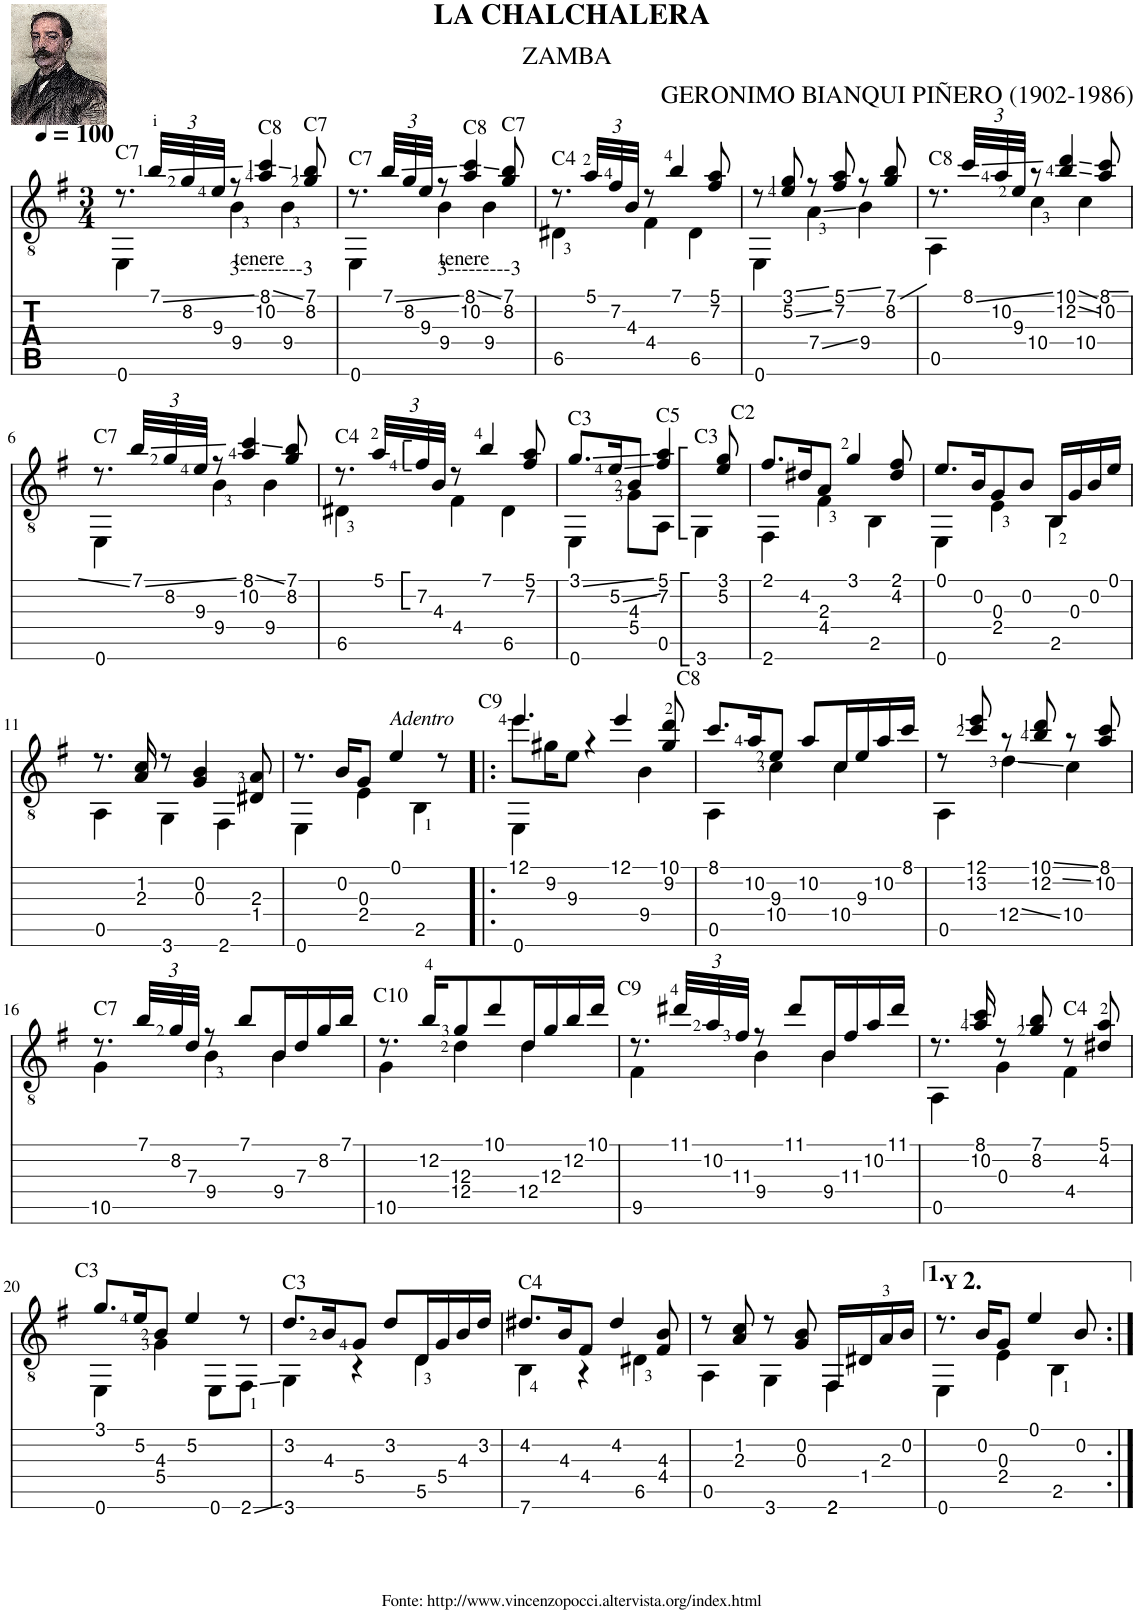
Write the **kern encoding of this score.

**kern	**kern
*part1	*part1
*staff2	*staff1
*I"Guitar	*
*I'Guit.	*
*stria6	*
*	*clefGv2
*k[f#]	*k[f#]
*M3/4	*M3/4
*MM100	*MM100
=1	=1
*^	*^
!	!	!LO:TX:a:t=C7	!
8.r	4EE	8.r	4EE\
*Xbrackettup	*	*Xbrackettup	*
48bLLL	.	48b/LLL	.
48g	.	48g/	.
48eJJJ	.	48e/JJJ	.
!LO:TX:a:t=3---------3	!	!	!
8r	4B	8r	4B\
!	!	!LO:TX:a:t=C8	!
!LO:TX:a:t=tenere	!	!	!
4a 4cc	.	4a/ 4cc/	.
.	4B	.	4B\
!	!	!LO:TX:a:t=C7	!
8g 8b	.	8g/ 8b/	.
=2	=2	=2	=2
!	!	!LO:TX:a:t=C7	!
8.r	4EE	8.r	4EE\
48bLLL	.	48b/LLL	.
48g	.	48g/	.
48eJJJ	.	48e/JJJ	.
!LO:TX:a:t=3---------3	!	!	!
8r	4B	8r	4B\
!	!	!LO:TX:a:t=C8	!
!LO:TX:a:t=tenere	!	!	!
4a 4cc	.	4a/ 4cc/	.
.	4B	.	4B\
!	!	!LO:TX:a:t=C7	!
8g 8b	.	8g/ 8b/	.
=3	=3	=3	=3
!	!	!LO:TX:a:t=C4	!
8.r	4D#	8.r	4D#X\
48aLLL	.	48a/LLL	.
48f#	.	48f#/	.
48BJJJ	.	48B/JJJ	.
8r	4F#	8r	4F#\
4b	.	4b/	.
.	4D#	.	4D#\
8f# 8a	.	8f#/ 8a/	.
=4	=4	=4	=4
8r	4EE	8r	4EE\
8e 8g	.	8e/ 8g/	.
8r	4A	8r	4A\
8f# 8a	.	8f#/ 8a/	.
8r	4B	8r	4B\
8g 8b	.	8g/ 8b/	.
=5	=5	=5	=5
!	!	!LO:TX:a:t=C8	!
8.r	4AA	8.r	4AA\
48ccLLL	.	48cc/LLL	.
48a	.	48a/	.
48eJJJ	.	48e/JJJ	.
8r	4c	8r	4c\
4b 4dd	.	4b/ 4dd/	.
.	4c	.	4c\
8a 8cc	.	8a/ 8cc/	.
!!LO:LB:g=z	!!
=6	=6	=6	=6
!	!	!LO:TX:a:t=C7	!
8.r	4EE	8.r	4EE\
48bLLL	.	48b/LLL	.
48g	.	48g/	.
48eJJJ	.	48e/JJJ	.
8r	4B	8r	4B\
4a 4cc	.	4a/ 4cc/	.
.	4B	.	4B\
8g 8b	.	8g/ 8b/	.
=7	=7	=7	=7
!	!	!LO:TX:a:t=C4	!
8.r	4D#	8.r	4D#X\
48aLLL	.	48a/LLL	.
48f#	.	48f#/	.
48BJJJ	.	48B/JJJ	.
8r	4F#	8r	4F#\
4b	.	4b/	.
.	4D#	.	4D#\
8f# 8a	.	8f#/ 8a/	.
=8	=8	=8	=8
!	!	!LO:TX:a:t=C3	!
8.gL	4EE	8.g/L	4EE\
16eJk	.	16e/K	.
8B	8GL	8B/J	8G\L
!	!	!LO:TX:a:t=C5	!
4f# 4a	8AAJ	4f#/ 4a/	8AA\J
!	!	!	!LO:TX:a:t=C3
.	4GG	.	4GG\
8e 8g	.	8e/ 8g/	.
=9	=9	=9	=9
!	!	!LO:TX:a:t=C2	!
8.f#L	4FF#	8.f#/L	4FF#\
16d#Jk	.	16d#X/K	.
8A	4F#	8A/J	4F#\
4g	.	4g/	.
.	4BB	.	4BB\
8d# 8f#	.	8d#/ 8f#/	.
=10	=10	=10	=10
8.eL	4EE	8.e/L	4EE\
16BJk	.	16B/K	.
8GL	4E	8G/	4E\
8BJ	.	8B/J	.
16BBLL	4BB	16BB/LL	4BB\
16GJ	.	16G/	.
16BL	.	16B/	.
16eJJ	.	16e/JJ	.
!!LO:LB:g=z	!!
=11	=11	=11	=11
8.r	4AA	8.r	4AA\
16A 16c	.	16A/ 16c/	.
8r	4GG	8r	4GG\
4G 4B	.	4G/ 4B/	.
.	4FF#	.	4FF#\
8D# 8A	.	8D#X/ 8A/	.
=12	=12	=12	=12
8.r	4EE	8.r	4EE\
16B	.	16B/KL	.
8G	4E	8G/J	4E\
!	!	!LO:TX:a:i:t=Adentro	!
4e	.	4e/	.
.	4BB	.	4BB\
8r	.	8r	.
=13!|:	=13!|:	=13!|:	=13!|:
*	*^	*	*^
!	!	!	!LO:TX:a:t=C9	!	!
4.ee	4EE	8ee	4.ee/	4EE\	8ee\L
.	.	16g#KL	.	.	16g#X\K
.	.	8eJ	.	.	8e\J
.	4r	.	.	4r	.
.	.	4..ryy	.	.	4..ryy
4ee	.	.	4ee/	.	.
.	4B	.	.	4B\	.
8g# 8dd	.	.	8g#/ 8dd/	.	.
*	*v	*v	*	*	*
*	*	*	*v	*v
=14	=14	=14	=14
!	!	!LO:TX:a:t=C8	!
8.ccL	4AA	8.cc/L	4AA\
16aJk	.	16a/K	.
8eL	4c	8e/J	4c\
8aJ	.	8a/L	.
16cLL	4c	16c/L	4c\
16eJ	.	16e/	.
16aL	.	16a/	.
16ccJJ	.	16cc/JJ	.
=15	=15	=15	=15
8r	4AA	8r	4AA\
8cc 8ee	.	8cc/ 8ee/	.
8r	4d	8r	4d\
8b 8dd	.	8b/ 8dd/	.
8r	4c	8r	4c\
8a 8cc	.	8a/ 8cc/	.
!!LO:LB:g=z	!!
=16	=16	=16	=16
!	!	!LO:TX:a:t=C7	!
8.r	4G	8.r	4G\
48bLLL	.	48b/LLL	.
48g	.	48g/	.
48dJJJ	.	48d/JJJ	.
8r	4B	8r	4B\
8b	.	8b/L	.
16BLL	4B	16B/L	4B\
16dJ	.	16d/	.
16gL	.	16g/	.
16bJJ	.	16b/JJ	.
=17	=17	=17	=17
!	!	!LO:TX:a:t=C10	!
8.r	4G	8.r	4G\
16b	.	16b/KL	.
8gL	4d	8g/	4d\
8ddJ	.	8dd/	.
16dLL	4d	16d/L	4d\
16gJ	.	16g/	.
16bL	.	16b/	.
16ddJJ	.	16dd/JJ	.
=18	=18	=18	=18
!	!	!LO:TX:a:t=C9	!
8.r	4F#	8.r	4F#\
48dd#LLL	.	48dd#X/LLL	.
48a	.	48a/	.
48f#JJJ	.	48f#/JJJ	.
8r	4B	8r	4B\
8dd#	.	8dd#/L	.
16BLL	4B	16B/L	4B\
16f#J	.	16f#/	.
16aL	.	16a/	.
16dd#JJ	.	16dd#/JJ	.
=19	=19	=19	=19
8.r	4AA	8.r	4AA\
16a 16cc	.	16a/ 16cc/	.
8r	4G	8r	4G\
8g 8b	.	8g/ 8b/	.
!	!	!LO:TX:a:t=C4	!
8r	4F#	8r	4F#\
8d# 8a	.	8d#X/ 8a/	.
!!LO:LB:g=z	!!
=20	=20	=20	=20
!	!	!LO:TX:a:t=C3	!
8.gL	4EE	8.g/L	4EE\
16eJk	.	16e/K	.
8B	4G	8B/J	4G\
4e	.	4e/	.
.	8EEL	.	8EE\L
8r	8FF#J	8r	8FF#\J
=21	=21	=21	=21
!	!	!LO:TX:a:t=C3	!
8.dL	4GG	8.d/L	4GG\
16BJk	.	16B/K	.
8GL	4r	8G/J	4r
8dJ	.	8d/L	.
16DLL	4D	16D/L	4D\
16GJ	.	16G/	.
16BL	.	16B/	.
16dJJ	.	16d/JJ	.
=22	=22	=22	=22
!	!	!LO:TX:a:t=C4	!
8.d#L	4BB	8.d#X/L	4BB\
16BJk	.	16B/K	.
8F#	4r	8F#/J	4r
4d#	.	4d#/	.
.	4D#	.	4D#X\
8F# 8B	.	8F#/ 8B/	.
=23	=23	=23	=23
8r	4AA	8r	4AA\
8A 8c	.	8A/ 8c/	.
8r	4GG	8r	4GG\
8G 8B	.	8G/ 8B/	.
16FF#LL	4FF#	16FF#/LL	4FF#\
16D#J	.	16D#X/	.
16AL	.	16A/	.
16BJJ	.	16B/JJ	.
=24	=24	=24	=24
!	!	!LO:TX:a:B:t=Y	!
!	!	!LO:TX:a:t=2.	!
8.r	4EE	8.r	4EE\
16B	.	16B/KL	.
8G	4E	8G/J	4E\
4e	.	4e/	.
.	4BB	.	4BB\
8B	.	8B/	.
*v	*v	*	*
*	*v	*v
=:|!	=:|!
*-	*-
